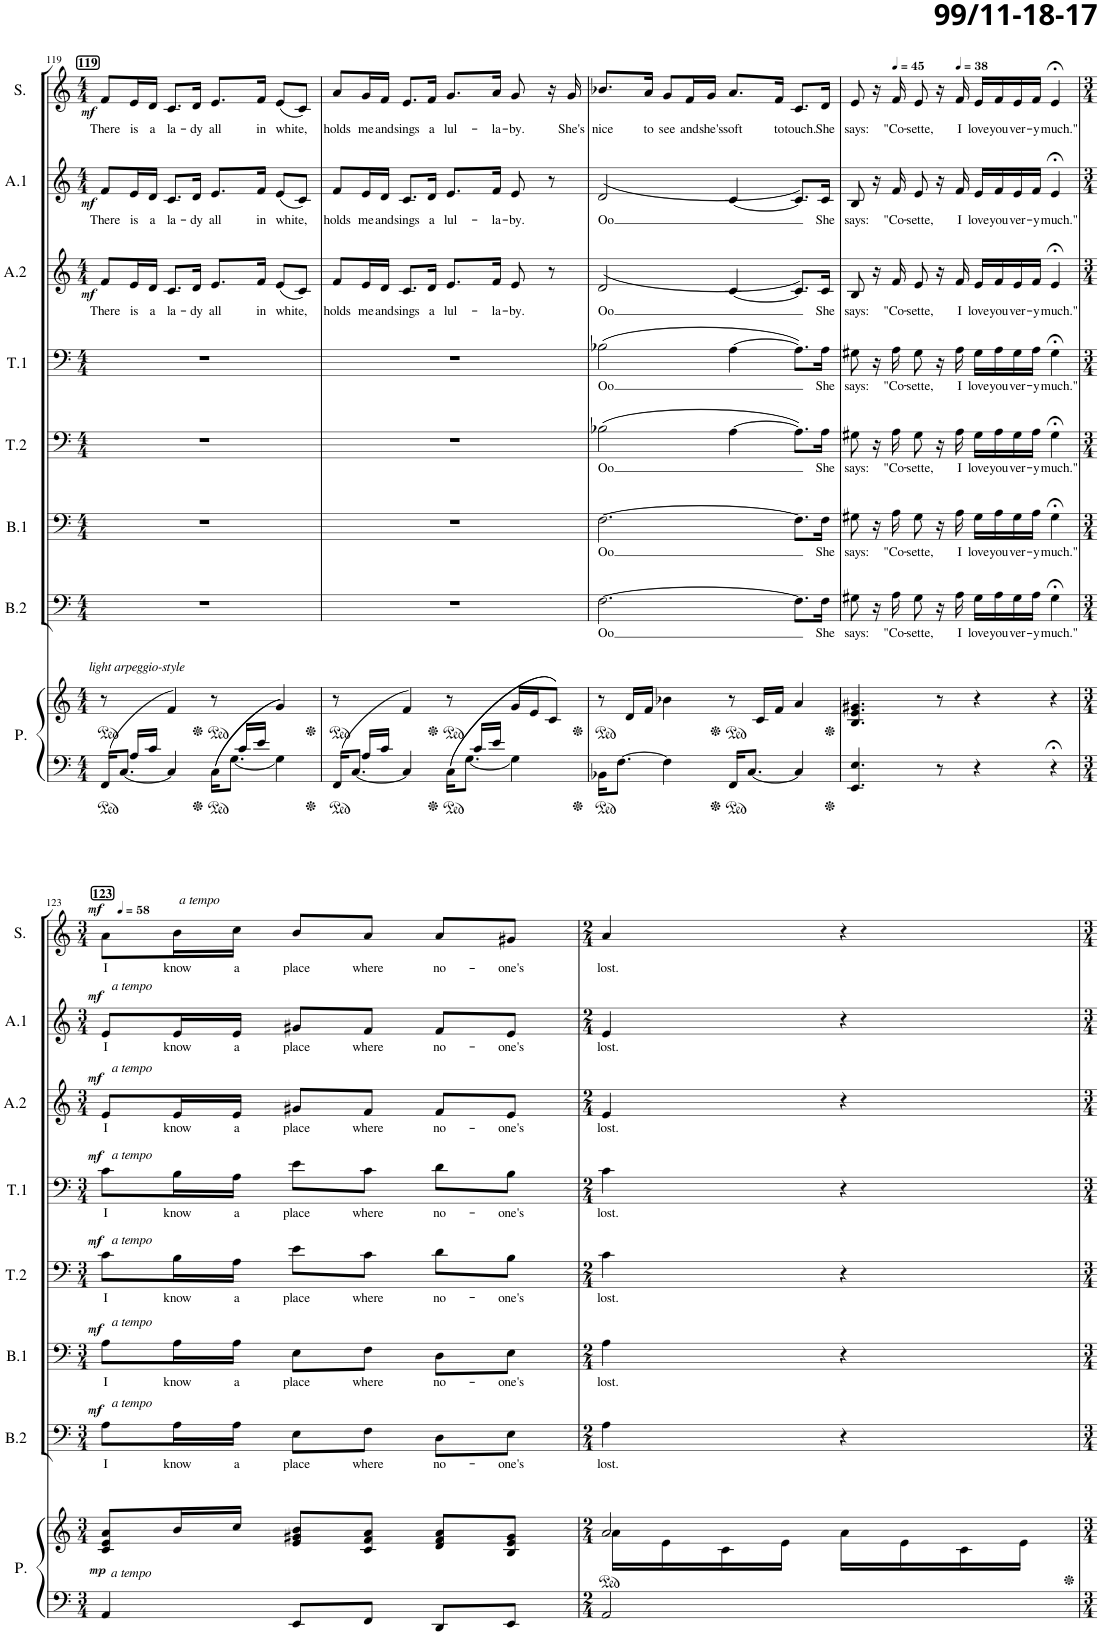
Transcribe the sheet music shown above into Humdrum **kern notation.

**kern	**kern	**dynam	**kern	**text	**dynam	**kern	**text	**dynam	**kern	**text	**dynam	**kern	**text	**dynam	**kern	**text	**dynam	**kern	**text	**dynam	**kern	**text	**text	**dynam
*part8	*part8	*part8	*part7	*part7	*part7	*part6	*part6	*part6	*part5	*part5	*part5	*part4	*part4	*part4	*part3	*part3	*part3	*part2	*part2	*part2	*part1	*part1	*part1	*part1
*staff9	*staff8	*staff8/9	*staff7	*staff7	*staff7	*staff6	*staff6	*staff6	*staff5	*staff5	*staff5	*staff4	*staff4	*staff4	*staff3	*staff3	*staff3	*staff2	*staff2	*staff2	*staff1	*staff1	*staff1	*staff1
*I"Piano	*	*	*I"Bass 2	*	*	*I"Bass 1	*	*	*I"Tenor 2	*	*	*I"Tenor 1	*	*	*I"Alto 2	*	*	*I"Alto 1	*	*	*I"Soprano	*	*	*
*I'P.	*	*	*I'B.2	*	*	*I'B.1	*	*	*I'T.2	*	*	*I'T.1	*	*	*I'A.2	*	*	*I'A.1	*	*	*I'S.	*	*	*
!!LO:PB:g=z
*clefF4	*clefG2	*	*clefF4	*	*	*clefF4	*	*	*clefF4	*	*	*clefF4	*	*	*clefG2	*	*	*clefG2	*	*	*clefG2	*	*	*
*k[]	*k[]	*	*k[]	*	*	*k[]	*	*	*k[]	*	*	*k[]	*	*	*k[]	*	*	*k[]	*	*	*k[]	*	*	*
*M4/4	*M4/4	*	*M4/4	*	*	*M4/4	*	*	*M4/4	*	*	*M4/4	*	*	*M4/4	*	*	*M4/4	*	*	*M4/4	*	*	*
!!LO:REH:place=s1:a:B:cj:t=119
=119	=119	=119	=119	=119	=119	=119	=119	=119	=119	=119	=119	=119	=119	=119	=119	=119	=119	=119	=119	=119	=119	=119	=119	=119
*^	*	*	*	*	*	*	*	*	*	*	*	*	*	*	*	*	*	*	*	*	*	*	*	*
*	*	*ped	*	*	*	*	*	*	*	*	*	*	*	*	*	*	*	*	*	*	*	*	*	*	*
!	!	!LO:TX:a:i:t=light arpeggio-style	!	!	!	!	!	!	!	!	!	!	!	!	!	!	!	!	!	!	!	!	!	!	!
!	!	!	!	!	!	!	!	!	!	!	!	!	!	!	!	!	!LO:LY:b	!LO:DY:b	!	!LO:LY:b	!LO:DY:b	!	!	!LO:LY:b	!LO:DY:b
8ryy	(>16FF/KL	8r	.	1r	.	.	1r	.	.	1r	.	.	1r	.	.	8f/L	There	mf	8f/L	There	mf	8f/L	.	There	mf
.	[8.C/J	.	.	.	.	.	.	.	.	.	.	.	.	.	.	.	.	.	.	.	.	.	.	.	.
!	!	!	!	!	!	!	!	!	!	!	!	!	!	!	!	!	!LO:LY:b	!	!	!LO:LY:b	!	!	!	!LO:LY:b	!
16A/LL	.	8ryy	.	.	.	.	.	.	.	.	.	.	.	.	.	16e/L	is	.	16e/L	is	.	16e/L	.	is	.
!	!	!	!	!	!	!	!	!	!	!	!	!	!	!	!	!	!LO:LY:b	!	!	!LO:LY:b	!	!	!	!LO:LY:b	!
16c/JJ	.	.	.	.	.	.	.	.	.	.	.	.	.	.	.	16d/JJ	a	.	16d/JJ	a	.	16d/JJ	.	a	.
!	!	!	!	!	!	!	!	!	!	!	!	!	!	!	!	!	!LO:LY:b	!	!	!LO:LY:b	!	!	!	!LO:LY:b	!
4.ryy	4C/]	(4f/	.	.	.	.	.	.	.	.	.	.	.	.	.	8.c/L	la-	.	8.c/L	la-	.	8.c/L	.	la-	.
!	!	!	!	!	!	!	!	!	!	!	!	!	!	!	!	!	!LO:LY:b	!	!	!LO:LY:b	!	!	!	!LO:LY:b	!
.	.	.	.	.	.	.	.	.	.	.	.	.	.	.	.	16d/Jk	-dy	.	16d/Jk	-dy	.	16d/Jk	.	-dy	.
*	*	*Xped	*	*	*	*	*	*	*	*	*	*	*	*	*	*	*	*	*	*	*	*	*	*	*
*	*	*ped	*	*	*	*	*	*	*	*	*	*	*	*	*	*	*	*	*	*	*	*	*	*	*
!	!	!	!	!	!	!	!	!	!	!	!	!	!	!	!	!	!LO:LY:b	!	!	!LO:LY:b	!	!	!	!LO:LY:b	!
.	((16C\KL	8r	.	.	.	.	.	.	.	.	.	.	.	.	.	8.e/L	all	.	8.e/L	all	.	8.e/L	.	all	.
.	[<8.G\J	.	.	.	.	.	.	.	.	.	.	.	.	.	.	.	.	.	.	.	.	.	.	.	.
16c/LL	.	8ryy	.	.	.	.	.	.	.	.	.	.	.	.	.	.	.	.	.	.	.	.	.	.	.
!	!	!	!	!	!	!	!	!	!	!	!	!	!	!	!	!	!LO:LY:b	!	!	!LO:LY:b	!	!	!	!LO:LY:b	!
16e/JJ	.	.	.	.	.	.	.	.	.	.	.	.	.	.	.	16f/Jk	in	.	16f/Jk	in	.	16f/Jk	.	in	.
!	!	!	!	!	!	!	!	!	!	!	!	!	!	!	!	!	!LO:LY:b	!	!	!LO:LY:b	!	!	!	!LO:LY:b	!
4ryy	4G\]	((4g/	.	.	.	.	.	.	.	.	.	.	.	.	.	(8e/L	white,	.	(8e/L	white,	.	(8e/L	.	white,	.
.	.	.	.	.	.	.	.	.	.	.	.	.	.	.	.	8c/J)	.	.	8c/J)	.	.	8c/J)	.	.	.
=120	=120	=120	=120	=120	=120	=120	=120	=120	=120	=120	=120	=120	=120	=120	=120	=120	=120	=120	=120	=120	=120	=120	=120	=120	=120
*	*	*Xped	*	*	*	*	*	*	*	*	*	*	*	*	*	*	*	*	*	*	*	*	*	*	*
*	*	*ped	*	*	*	*	*	*	*	*	*	*	*	*	*	*	*	*	*	*	*	*	*	*	*
!	!	!	!	!	!	!	!	!	!	!	!	!	!	!	!	!	!LO:LY:b	!	!	!LO:LY:b	!	!	!	!LO:LY:b	!
8ryy	16FF/KL	8r	.	1r	.	.	1r	.	.	1r	.	.	1r	.	.	8f/L	holds	.	8f/L	holds	.	8a/L	.	holds	.
.	[8.C/J	.	.	.	.	.	.	.	.	.	.	.	.	.	.	.	.	.	.	.	.	.	.	.	.
!	!	!	!	!	!	!	!	!	!	!	!	!	!	!	!	!	!LO:LY:b	!	!	!LO:LY:b	!	!	!	!LO:LY:b	!
16A/LL	.	8ryy	.	.	.	.	.	.	.	.	.	.	.	.	.	16e/L	me	.	16e/L	me	.	16g/L	.	me	.
!	!	!	!	!	!	!	!	!	!	!	!	!	!	!	!	!	!LO:LY:b	!	!	!LO:LY:b	!	!	!	!LO:LY:b	!
16c/JJ	.	.	.	.	.	.	.	.	.	.	.	.	.	.	.	16d/JJ	and	.	16d/JJ	and	.	16f/JJ	.	and	.
!	!	!	!	!	!	!	!	!	!	!	!	!	!	!	!	!	!LO:LY:b	!	!	!LO:LY:b	!	!	!	!LO:LY:b	!
4.ryy	4C/]	4f/)	.	.	.	.	.	.	.	.	.	.	.	.	.	8.c/L	sings	.	8.c/L	sings	.	8.e/L	.	sings	.
!	!	!	!	!	!	!	!	!	!	!	!	!	!	!	!	!	!LO:LY:b	!	!	!LO:LY:b	!	!	!	!LO:LY:b	!
.	.	.	.	.	.	.	.	.	.	.	.	.	.	.	.	16d/Jk	a	.	16d/Jk	a	.	16f/Jk	.	a	.
*	*	*Xped	*	*	*	*	*	*	*	*	*	*	*	*	*	*	*	*	*	*	*	*	*	*	*
*	*	*ped	*	*	*	*	*	*	*	*	*	*	*	*	*	*	*	*	*	*	*	*	*	*	*
!	!	!	!	!	!	!	!	!	!	!	!	!	!	!	!	!	!LO:LY:b	!	!	!LO:LY:b	!	!	!	!LO:LY:b	!
.	16C\KL	8r	.	.	.	.	.	.	.	.	.	.	.	.	.	8.e/L	lul-	.	8.e/L	lul-	.	8.g/L	.	lul-	.
.	[<8.G\J	.	.	.	.	.	.	.	.	.	.	.	.	.	.	.	.	.	.	.	.	.	.	.	.
16c/LL	.	8ryy	.	.	.	.	.	.	.	.	.	.	.	.	.	.	.	.	.	.	.	.	.	.	.
!	!	!	!	!	!	!	!	!	!	!	!	!	!	!	!	!	!LO:LY:b	!	!	!LO:LY:b	!	!	!	!LO:LY:b	!
16e/JJ	.	.	.	.	.	.	.	.	.	.	.	.	.	.	.	16f/Jk	-la-	.	16f/Jk	-la-	.	16a/Jk	.	-la-	.
!	!	!	!	!	!	!	!	!	!	!	!	!	!	!	!	!	!LO:LY:b	!	!	!LO:LY:b	!	!	!	!LO:LY:b	!
4ryy	4G\]	16g/LL	.	.	.	.	.	.	.	.	.	.	.	.	.	8e/	-by.	.	8e/	-by.	.	8g/	.	-by.	.
.	.	16e/J	.	.	.	.	.	.	.	.	.	.	.	.	.	.	.	.	.	.	.	.	.	.	.
.	.	8c/J))	.	.	.	.	.	.	.	.	.	.	.	.	.	8r	.	.	8r	.	.	16r	.	.	.
!	!	!	!	!	!	!	!	!	!	!	!	!	!	!	!	!	!	!	!	!	!	!	!	!LO:LY:b	!
.	.	.	.	.	.	.	.	.	.	.	.	.	.	.	.	.	.	.	.	.	.	16g/	.	She's	.
*v	*v	*	*	*	*	*	*	*	*	*	*	*	*	*	*	*	*	*	*	*	*	*	*	*	*
=121	=121	=121	=121	=121	=121	=121	=121	=121	=121	=121	=121	=121	=121	=121	=121	=121	=121	=121	=121	=121	=121	=121	=121	=121
*	*Xped	*	*	*	*	*	*	*	*	*	*	*	*	*	*	*	*	*	*	*	*	*	*	*
*	*ped	*	*	*	*	*	*	*	*	*	*	*	*	*	*	*	*	*	*	*	*	*	*	*
!	!	!	!	!LO:LY:b	!	!	!LO:LY:b	!	!	!LO:LY:b	!	!	!LO:LY:b	!	!	!LO:LY:b	!	!	!LO:LY:b	!	!	!	!LO:LY:b	!
16BB-X\KL	8r	.	[2.F\	Oo	.	[2.F\	Oo	.	(2B-X\	Oo	.	(2B-X\	Oo	.	(2d/	Oo	.	(2d/	Oo	.	8.b-X/L	.	nice	.
[8.F\J	.	.	.	.	.	.	.	.	.	.	.	.	.	.	.	.	.	.	.	.	.	.	.	.
.	16d/LL	.	.	.	.	.	.	.	.	.	.	.	.	.	.	.	.	.	.	.	.	.	.	.
!	!	!	!	!	!	!	!	!	!	!	!	!	!	!	!	!	!	!	!	!	!	!	!LO:LY:b	!
.	16f/JJ	.	.	.	.	.	.	.	.	.	.	.	.	.	.	.	.	.	.	.	16a/Jk	.	to	.
!	!	!	!	!	!	!	!	!	!	!	!	!	!	!	!	!	!	!	!	!	!	!	!LO:LY:b	!
4F\]	4b-X\	.	.	.	.	.	.	.	.	.	.	.	.	.	.	.	.	.	.	.	8g/L	.	see	.
!	!	!	!	!	!	!	!	!	!	!	!	!	!	!	!	!	!	!	!	!	!	!	!LO:LY:b	!
.	.	.	.	.	.	.	.	.	.	.	.	.	.	.	.	.	.	.	.	.	16f/L	.	and	.
!	!	!	!	!	!	!	!	!	!	!	!	!	!	!	!	!	!	!	!	!	!	!	!LO:LY:b	!
.	.	.	.	.	.	.	.	.	.	.	.	.	.	.	.	.	.	.	.	.	16g/JJ	.	she's	.
*	*Xped	*	*	*	*	*	*	*	*	*	*	*	*	*	*	*	*	*	*	*	*	*	*	*
*	*ped	*	*	*	*	*	*	*	*	*	*	*	*	*	*	*	*	*	*	*	*	*	*	*
!	!	!	!	!	!	!	!	!	!	!	!	!	!	!	!	!	!	!	!	!	!	!	!LO:LY:b	!
16FF/KL	8r	.	.	.	.	.	.	.	[4A\	.	.	[4A\	.	.	[4c/	.	.	[4c/	.	.	8.a/L	.	soft	.
[8.C/J	.	.	.	.	.	.	.	.	.	.	.	.	.	.	.	.	.	.	.	.	.	.	.	.
.	16c/LL	.	.	.	.	.	.	.	.	.	.	.	.	.	.	.	.	.	.	.	.	.	.	.
!	!	!	!	!	!	!	!	!	!	!	!	!	!	!	!	!	!	!	!	!	!	!	!LO:LY:b	!
.	16f/JJ	.	.	.	.	.	.	.	.	.	.	.	.	.	.	.	.	.	.	.	16f/Jk	.	to	.
!	!	!	!	!	!	!	!	!	!	!	!	!	!	!	!	!	!	!	!	!	!	!	!LO:LY:b	!
4C/]	4a/	.	8.F\L]	.	.	8.F\L]	.	.	8.A\L])	.	.	8.A\L])	.	.	8.c/L])	.	.	8.c/L])	.	.	8.c/L	.	touch.	.
!	!	!	!	!LO:LY:b	!	!	!LO:LY:b	!	!	!LO:LY:b	!	!	!LO:LY:b	!	!	!LO:LY:b	!	!	!LO:LY:b	!	!	!	!LO:LY:b	!
.	.	.	16F\Jk	She	.	16F\Jk	She	.	16A\Jk	She	.	16A\Jk	She	.	16c/Jk	She	.	16c/Jk	She	.	16d/Jk	.	She	.
=122	=122	=122	=122	=122	=122	=122	=122	=122	=122	=122	=122	=122	=122	=122	=122	=122	=122	=122	=122	=122	=122	=122	=122	=122
*	*Xped	*	*	*	*	*	*	*	*	*	*	*	*	*	*	*	*	*	*	*	*	*	*	*
!	!	!	!	!LO:LY:b	!	!	!LO:LY:b	!	!	!LO:LY:b	!	!	!LO:LY:b	!	!	!LO:LY:b	!	!	!LO:LY:b	!	!	!	!LO:LY:b	!
4.EE/ 4.E/	4.B/ 4.e/ 4.g#X/	.	8G#X\	says:	.	8G#X\	says:	.	8G#X\	says:	.	8G#X\	says:	.	8B/	says:	.	8B/	says:	.	8e/	.	says:	.
.	.	.	16r	.	.	16r	.	.	16r	.	.	16r	.	.	16r	.	.	16r	.	.	16r	.	.	.
*	*	*	*	*	*	*	*	*	*	*	*	*	*	*	*	*	*	*	*	*	*MM45	*	*	*
!	!	!	!	!LO:LY:b	!	!	!LO:LY:b	!	!	!LO:LY:b	!	!	!LO:LY:b	!	!	!LO:LY:b	!	!	!LO:LY:b	!	!	!	!LO:LY:b	!
.	.	.	16A\	"Co-	.	16A\	"Co-	.	16A\	"Co-	.	16A\	"Co-	.	16f/	"Co-	.	16f/	"Co-	.	16f/	.	"Co-	.
!	!	!	!	!LO:LY:b	!	!	!LO:LY:b	!	!	!LO:LY:b	!	!	!LO:LY:b	!	!	!LO:LY:b	!	!	!LO:LY:b	!	!	!	!LO:LY:b	!
.	.	.	8G#\	-sette,	.	8G#\	-sette,	.	8G#\	-sette,	.	8G#\	-sette,	.	8e/	-sette,	.	8e/	-sette,	.	8e/	.	-sette,	.
8r	8r	.	16r	.	.	16r	.	.	16r	.	.	16r	.	.	16r	.	.	16r	.	.	16r	.	.	.
*	*	*	*	*	*	*	*	*	*	*	*	*	*	*	*	*	*	*	*	*	*MM38	*	*	*
!	!	!	!	!LO:LY:b	!	!	!LO:LY:b	!	!	!LO:LY:b	!	!	!LO:LY:b	!	!	!LO:LY:b	!	!	!LO:LY:b	!	!	!	!LO:LY:b	!
.	.	.	16A\	I	.	16A\	I	.	16A\	I	.	16A\	I	.	16f/	I	.	16f/	I	.	16f/	.	I	.
!	!	!	!	!LO:LY:b	!	!	!LO:LY:b	!	!	!LO:LY:b	!	!	!LO:LY:b	!	!	!LO:LY:b	!	!	!LO:LY:b	!	!	!	!LO:LY:b	!
4r	4r	.	16G#\LL	love	.	16G#\LL	love	.	16G#\LL	love	.	16G#\LL	love	.	16e/LL	love	.	16e/LL	love	.	16e/LL	.	love	.
!	!	!	!	!LO:LY:b	!	!	!LO:LY:b	!	!	!LO:LY:b	!	!	!LO:LY:b	!	!	!LO:LY:b	!	!	!LO:LY:b	!	!	!	!LO:LY:b	!
.	.	.	16A\	you	.	16A\	you	.	16A\	you	.	16A\	you	.	16f/	you	.	16f/	you	.	16f/	.	you	.
!	!	!	!	!LO:LY:b	!	!	!LO:LY:b	!	!	!LO:LY:b	!	!	!LO:LY:b	!	!	!LO:LY:b	!	!	!LO:LY:b	!	!	!	!LO:LY:b	!
.	.	.	16G#\	ver-	.	16G#\	ver-	.	16G#\	ver-	.	16G#\	ver-	.	16e/	ver-	.	16e/	ver-	.	16e/	.	ver-	.
!	!	!	!	!LO:LY:b	!	!	!LO:LY:b	!	!	!LO:LY:b	!	!	!LO:LY:b	!	!	!LO:LY:b	!	!	!LO:LY:b	!	!	!	!LO:LY:b	!
.	.	.	16A\JJ	-y	.	16A\JJ	-y	.	16A\JJ	-y	.	16A\JJ	-y	.	16f/JJ	-y	.	16f/JJ	-y	.	16f/JJ	.	-y	.
!	!	!	!	!LO:LY:b	!	!	!LO:LY:b	!	!	!LO:LY:b	!	!	!LO:LY:b	!	!	!LO:LY:b	!	!	!LO:LY:b	!	!	!	!LO:LY:b	!
4r;<	4r	.	4G#;<\	much."	.	4G#;<\	much."	.	4G#;<\	much."	.	4G#;<\	much."	.	4e;</	much."	.	4e;</	much."	.	4e;</	.	much."	.
!!LO:LB:g=z
=123	=123	=123	=123	=123	=123	=123	=123	=123	=123	=123	=123	=123	=123	=123	=123	=123	=123	=123	=123	=123	=123	=123	=123	=123
!!LO:REH:place=s1:a:B:cj:t=123
*M3/4	*M3/4	*	*M3/4	*	*	*M3/4	*	*	*M3/4	*	*	*M3/4	*	*	*M3/4	*	*	*M3/4	*	*	*M3/4	*	*	*
*	*	*	*	*	*	*	*	*	*	*	*	*	*	*	*	*	*	*	*	*	*MM58	*	*	*
!	!	!	!	!	!	!	!	!	!	!	!	!	!	!	!	!	!	!LO:TX:a:i:t=a tempo	!	!	!	!	!	!
!	!	!	!	!	!	!	!	!	!	!	!	!	!	!	!LO:TX:a:i:t=a tempo	!	!	!	!	!	!	!	!	!
!	!	!	!	!	!	!	!	!	!	!	!	!LO:TX:a:i:t=a tempo	!	!	!	!	!	!	!	!	!	!	!	!
!	!	!	!	!	!	!	!	!	!LO:TX:a:i:t=a tempo	!	!	!	!	!	!	!	!	!	!	!	!	!	!	!
!	!	!	!	!	!	!LO:TX:a:i:t=a tempo	!	!	!	!	!	!	!	!	!	!	!	!	!	!	!	!	!	!
!	!	!	!LO:TX:a:i:t=a tempo	!	!	!	!	!	!	!	!	!	!	!	!	!	!	!	!	!	!	!	!	!
!LO:TX:a:i:t=a tempo	!	!	!	!	!	!	!	!	!	!	!	!	!	!	!	!	!	!	!	!	!	!	!	!
!	!	!LO:DY:a=2	!	!LO:LY:b	!LO:DY:a	!	!LO:LY:b	!LO:DY:a	!	!LO:LY:b	!LO:DY:a	!	!LO:LY:b	!LO:DY:a	!	!LO:LY:b	!LO:DY:a	!	!LO:LY:b	!LO:DY:a	!	!	!LO:LY:b	!LO:DY:a
4AA/	8c/ 8e/ 8a/L	mp	8A\L	I	mf	8A\L	I	mf	8c\L	I	mf	8c\L	I	mf	8e/L	I	mf	8e/L	I	mf	8a\L	.	I	mf
!	!	!	!	!	!	!	!	!	!	!	!	!	!	!	!	!	!	!	!	!	!LO:TX:a:i:t=a tempo	!	!	!
!	!	!	!	!LO:LY:b	!	!	!LO:LY:b	!	!	!LO:LY:b	!	!	!LO:LY:b	!	!	!LO:LY:b	!	!	!LO:LY:b	!	!	!	!LO:LY:b	!
.	16b/L	.	16A\L	know	.	16A\L	know	.	16B\L	know	.	16B\L	know	.	16e/L	know	.	16e/L	know	.	16b\L	.	know	.
!	!	!	!	!LO:LY:b	!	!	!LO:LY:b	!	!	!LO:LY:b	!	!	!LO:LY:b	!	!	!LO:LY:b	!	!	!LO:LY:b	!	!	!	!LO:LY:b	!
.	16cc/JJ	.	16A\JJ	a	.	16A\JJ	a	.	16A\JJ	a	.	16A\JJ	a	.	16e/JJ	a	.	16e/JJ	a	.	16cc\JJ	.	a	.
!	!	!	!	!LO:LY:b	!	!	!LO:LY:b	!	!	!LO:LY:b	!	!	!LO:LY:b	!	!	!LO:LY:b	!	!	!LO:LY:b	!	!	!	!LO:LY:b	!
8EE/L	8e/ 8g#X/ 8b/L	.	8E\L	place	.	8E\L	place	.	8e\L	place	.	8e\L	place	.	8g#X/L	place	.	8g#X/L	place	.	8b/L	.	place	.
!	!	!	!	!LO:LY:b	!	!	!LO:LY:b	!	!	!LO:LY:b	!	!	!LO:LY:b	!	!	!LO:LY:b	!	!	!LO:LY:b	!	!	!	!LO:LY:b	!
8FF/J	8c/ 8f/ 8a/J	.	8F\J	where	.	8F\J	where	.	8c\J	where	.	8c\J	where	.	8f/J	where	.	8f/J	where	.	8a/J	.	where	.
!	!	!	!	!LO:LY:b	!	!	!LO:LY:b	!	!	!LO:LY:b	!	!	!LO:LY:b	!	!	!LO:LY:b	!	!	!LO:LY:b	!	!	!	!LO:LY:b	!
8DD/L	8d/ 8f/ 8a/L	.	8D\L	no-	.	8D\L	no-	.	8d\L	no-	.	8d\L	no-	.	8f/L	no-	.	8f/L	no-	.	8a/L	.	no-	.
!	!	!	!	!LO:LY:b	!	!	!LO:LY:b	!	!	!LO:LY:b	!	!	!LO:LY:b	!	!	!LO:LY:b	!	!	!LO:LY:b	!	!	!	!LO:LY:b	!
8EE/J	8B/ 8e/ 8g#/J	.	8E\J	-one's	.	8E\J	-one's	.	8B\J	-one's	.	8B\J	-one's	.	8e/J	-one's	.	8e/J	-one's	.	8g#X/J	.	-one's	.
=124	=124	=124	=124	=124	=124	=124	=124	=124	=124	=124	=124	=124	=124	=124	=124	=124	=124	=124	=124	=124	=124	=124	=124	=124
*M2/4	*M2/4	*	*M2/4	*	*	*M2/4	*	*	*M2/4	*	*	*M2/4	*	*	*M2/4	*	*	*M2/4	*	*	*M2/4	*	*	*
*	*ped	*	*	*	*	*	*	*	*	*	*	*	*	*	*	*	*	*	*	*	*	*	*	*
*	*^	*	*	*	*	*	*	*	*	*	*	*	*	*	*	*	*	*	*	*	*	*	*	*
!	!	!	!	!	!LO:LY:b	!	!	!LO:LY:b	!	!	!LO:LY:b	!	!	!LO:LY:b	!	!	!LO:LY:b	!	!	!LO:LY:b	!	!	!	!LO:LY:b	!
2AA/	2a/	16a\LL	.	4A\	lost.	.	4A\	lost.	.	4c\	lost.	.	4c\	lost.	.	4e/	lost.	.	4e/	lost.	.	4a/	.	lost.	.
.	.	16e\	.	.	.	.	.	.	.	.	.	.	.	.	.	.	.	.	.	.	.	.	.	.	.
.	.	16c\	.	.	.	.	.	.	.	.	.	.	.	.	.	.	.	.	.	.	.	.	.	.	.
.	.	16e\JJ	.	.	.	.	.	.	.	.	.	.	.	.	.	.	.	.	.	.	.	.	.	.	.
.	.	16a\LL	.	4r	.	.	4r	.	.	4r	.	.	4r	.	.	4r	.	.	4r	.	.	4r	.	.	.
.	.	16e\	.	.	.	.	.	.	.	.	.	.	.	.	.	.	.	.	.	.	.	.	.	.	.
.	.	16c\	.	.	.	.	.	.	.	.	.	.	.	.	.	.	.	.	.	.	.	.	.	.	.
.	.	16e\JJ	.	.	.	.	.	.	.	.	.	.	.	.	.	.	.	.	.	.	.	.	.	.	.
*	*Xped	*	*	*	*	*	*	*	*	*	*	*	*	*	*	*	*	*	*	*	*	*	*	*	*
*	*v	*v	*	*	*	*	*	*	*	*	*	*	*	*	*	*	*	*	*	*	*	*	*	*	*
=	=	=	=	=	=	=	=	=	=	=	=	=	=	=	=	=	=	=	=	=	=	=	=	=
*-	*-	*-	*-	*-	*-	*-	*-	*-	*-	*-	*-	*-	*-	*-	*-	*-	*-	*-	*-	*-	*-	*-	*-	*-
